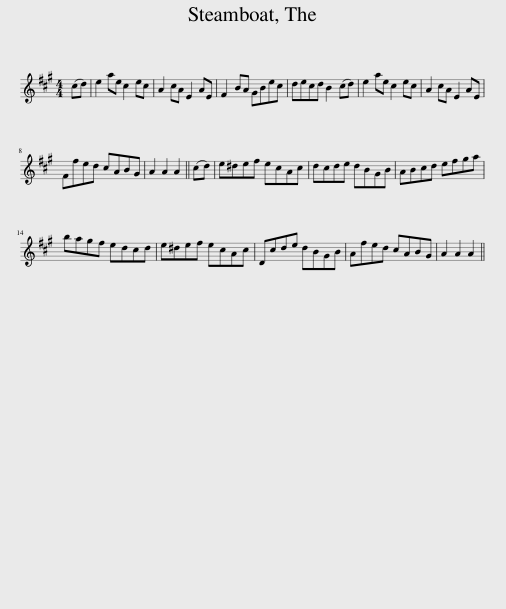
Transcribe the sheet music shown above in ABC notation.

X:1
L:1/8
M:4/4
I:linebreak $
K:A
V:1 treble
V:1
 (cd) | e2 ae c2 ec | A2 cA E2 AE | F2 BA GBec | decd B2 (cd) | %5
 e2 ae c2 ec | A2 cA E2 AE |$ Ffed cABG | A2 A2 A2 || (cd) | %10
 e^def ecAc | dcde dBGB | ABcd efga |$ bagf edcd | e^def ecAc | %15
 Dcde dBGB | Afed cABG | A2 A2 A2 || %18
